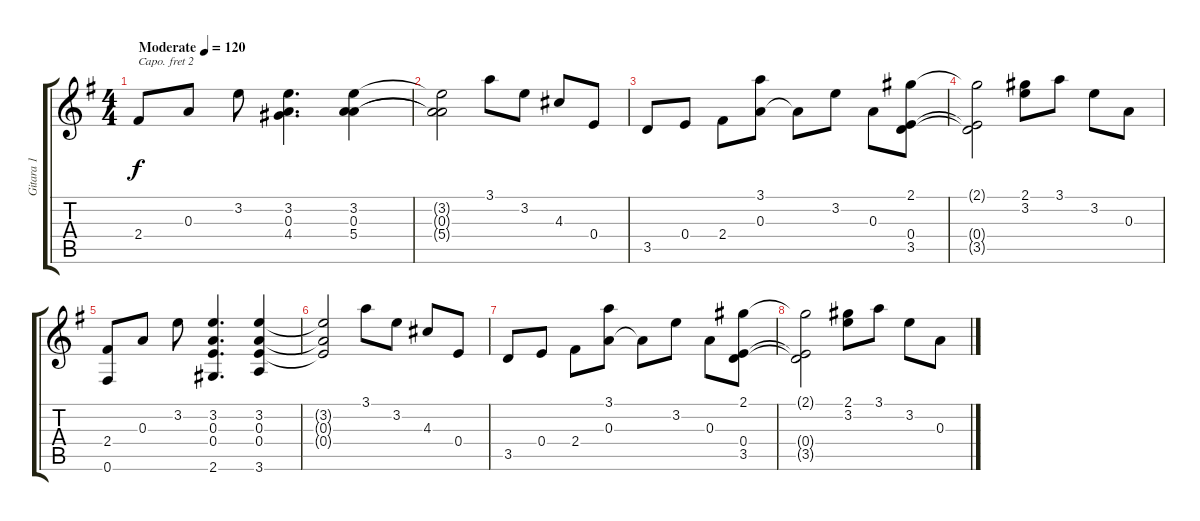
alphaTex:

\track ("Gitara 1" "Gitara 1") {instrument acousticguitarsteel}
\staff {score tabs}
\capo 2
\tuning (E4 B3 G3 D3 A2 E2) {hide}
\ts (4 4)
\tempo (120 "Moderate")
\clef g2
\ks eminor
2.4.8{dy f instrument acousticguitarsteel} 0.3.8 3.2.8 (3.2 0.3 4.4).4{d} (3.2 0.3 5.4).4 |
(3.2{t} 0.3{t} 5.4{t}).2 3.1.8 3.2.8 4.3.8 0.4.8 |
3.5.8 0.4.8 2.4.8 (3.1 0.3).8 0.3{t}.8 3.2.8 0.3.8 (2.1 0.4 3.5).8 |
(2.1{t} 0.4{t} 3.5{t}).2 (2.1 3.2).8 3.1.8 3.2.8 0.3.8 |
(2.4 0.6).8 0.3.8 3.2.8 (3.2 0.3 0.4 2.6).4{d} (3.2 0.3 0.4 3.6).4 |
(3.2{t} 0.3{t} 0.4{t}).2 3.1.8 3.2.8 4.3.8 0.4.8 |
3.5.8 0.4.8 2.4.8 (3.1 0.3).8 0.3{t}.8 3.2.8 0.3.8 (2.1 0.4 3.5).8 |
(2.1{t} 0.4{t} 3.5{t}).2 (2.1 3.2).8 3.1.8 3.2.8 0.3.8
